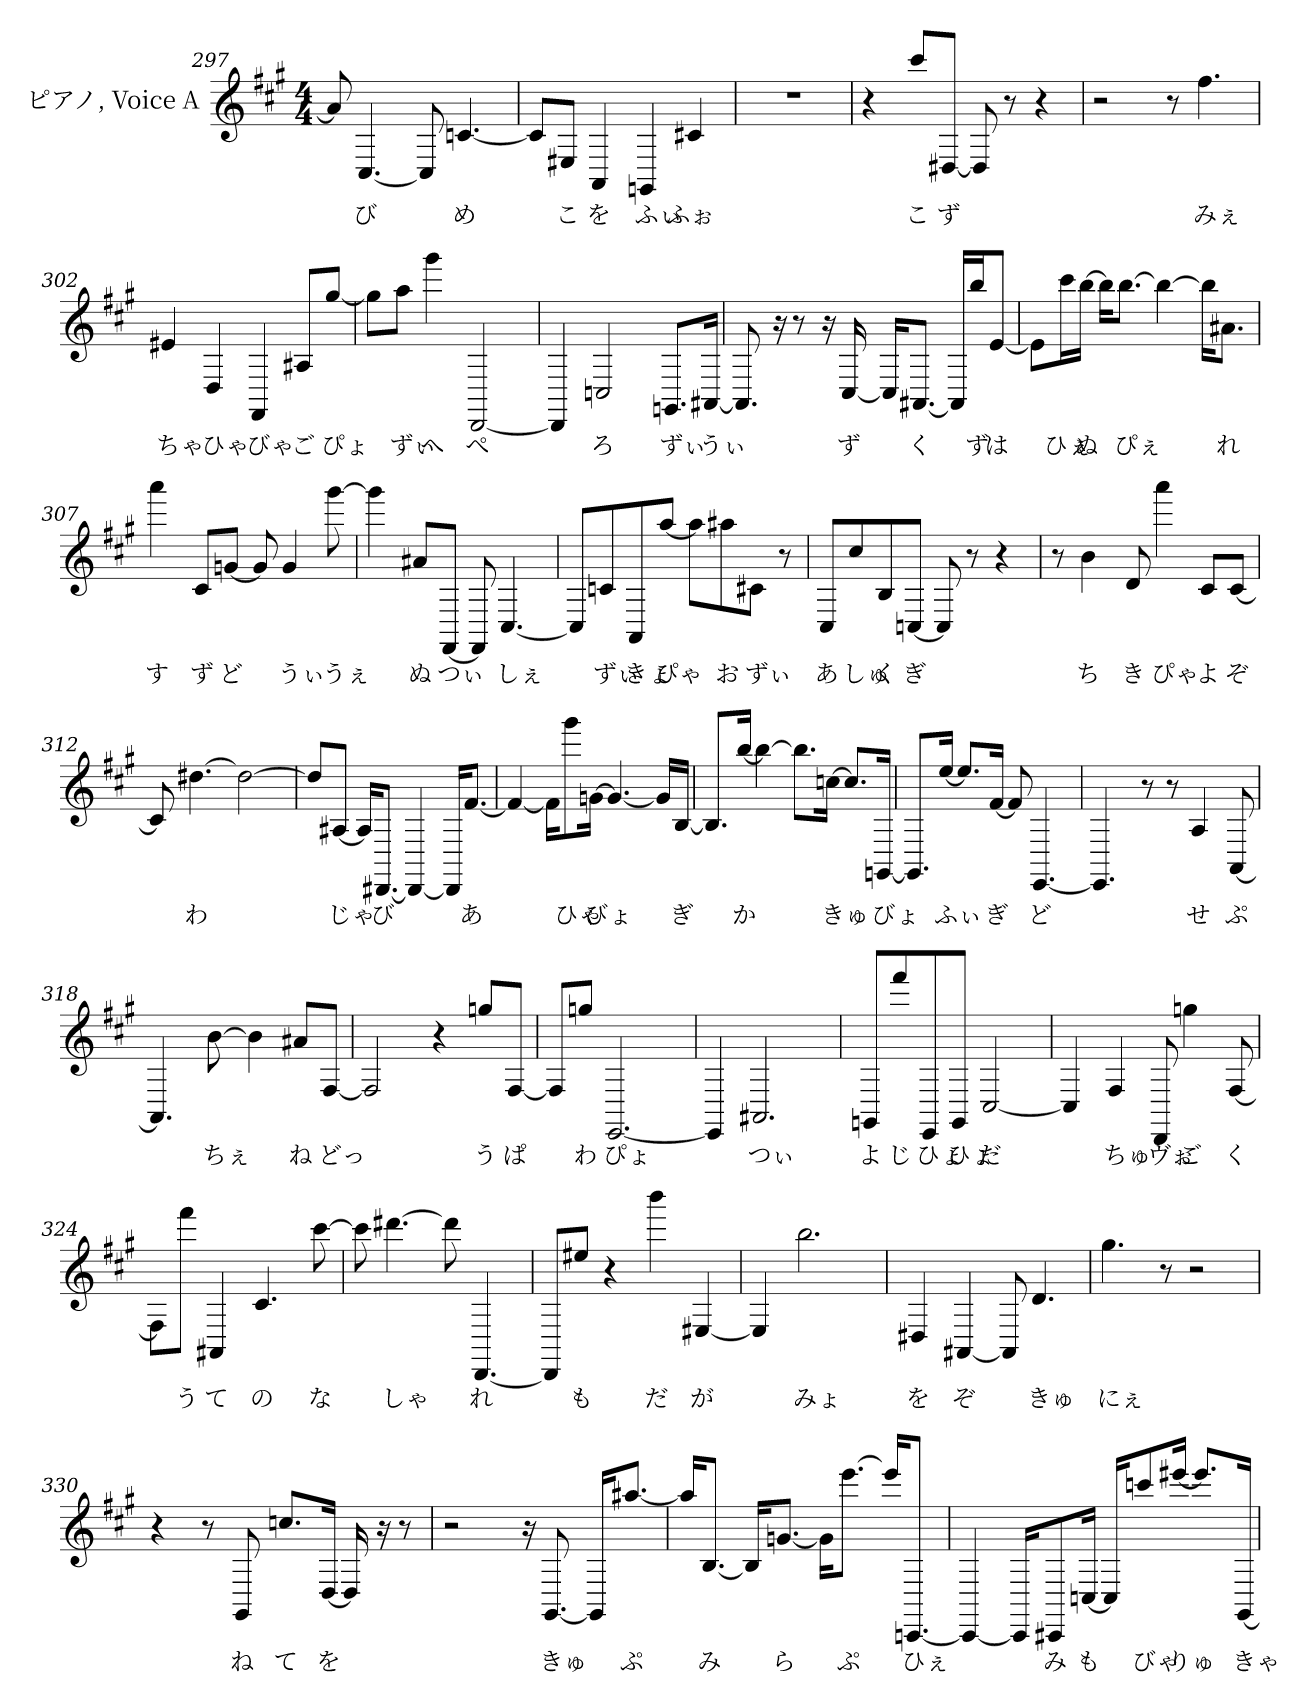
**kern	**text
*part1	*part1
*staff1	*staff1
*I"ピアノ, Voice A	*
*clefG2	*
*k[f#c#g#]	*
*M4/4	*
=297	=297
8a#/]	.
!	!LO:LY:b
[4.C#/	び
8C#/]	.
!	!LO:LY:b
[4.cn/	め
=298	=298
8c/L]	.
!	!LO:LY:b
8E#X/J	こ
!	!LO:LY:b
4AA/	を
!	!LO:LY:b
4GGn/	ふぃ
!	!LO:LY:b
4c#X/	ふぉ
=299	=299
1r	.
=300	=300
4r	.
!	!LO:LY:b
8ccc#/L	こ
!	!LO:LY:b
[8D#X/J	ず
8D#/]	.
8r	.
4r	.
=301	=301
2r	.
8r	.
!	!LO:LY:b
4.ff#\	みぇ
!!LO:LB:g=z
=302	=302
!	!LO:LY:b
4e#X/	ちゃ
!	!LO:LY:b
4D/	ひゃ
!	!LO:LY:b
4FF#/	びゃ
!	!LO:LY:b
8A#X/L	ご
!	!LO:LY:b
[8gg#/J	ぴょ
=303	=303
8gg#\L]	.
!	!LO:LY:b
8aa\J	ずぃ
!	!LO:LY:b
4ggg#\	へ
!	!LO:LY:b
[2DD/	ぺ
=304	=304
4DD/]	.
!	!LO:LY:b
2Cn/	ろ
!	!LO:LY:b
8.GGn/L	ずぃ
!	!LO:LY:b
[16AA#X/Jk	うぃ
=305	=305
8.AA#/]	.
16r	.
8r	.
16r	.
!	!LO:LY:b
[16C#/	ず
16C#/KL]	.
!	!LO:LY:b
[8.AA#X/J	く
16AA#/LL]	.
!	!LO:LY:b
16bb/J	ず
!	!LO:LY:b
[8e/J	は
!!LO:LB:g=z
=306	=306
8e\L]	.
!	!LO:LY:b
16ccc#\L	ひぇ
!	!LO:LY:b
[16bb\JJ	ぬ
16bb\KL]	.
!	!LO:LY:b
[8.bb\J	ぴぇ
4bb\_	.
16bb\KL]	.
!	!LO:LY:b
8.a#X\J	れ
=307	=307
!	!LO:LY:b
4aaa\	す
!	!LO:LY:b
8c#/L	ず
!	!LO:LY:b
[8gn/J	ど
8g/]	.
!	!LO:LY:b
4g/	うぃ
!	!LO:LY:b
[8ggg#\	うぇ
=308	=308
4ggg#\]	.
!	!LO:LY:b
8a#X/L	ぬ
!	!LO:LY:b
[8FF#/J	つぃ
8FF#/]	.
!	!LO:LY:b
[4.C#/	しぇ
=309	=309
8C#/L]	.
!	!LO:LY:b
8cn/	ずぃ
!	!LO:LY:b
8AA/	きょ
!	!LO:LY:b
[8aa/J	ぴゃ
8aa\L]	.
!	!LO:LY:b
8aa#X\	お
!	!LO:LY:b
8c#X\J	ずぃ
8r	.
!!LO:PB:g=z
=310	=310
!	!LO:LY:b
8C#/L	あ
!	!LO:LY:b
8cc#/	しゅ
!	!LO:LY:b
8B/	く
!	!LO:LY:b
[8Cn/J	ぎ
8C/]	.
8r	.
4r	.
=311	=311
8r	.
!	!LO:LY:b
4b\	ち
!	!LO:LY:b
8d/	き
!	!LO:LY:b
4aaa\	ぴゃ
!	!LO:LY:b
8c#/L	よ
!	!LO:LY:b
[8c#/J	ぞ
=312	=312
8c#/]	.
!	!LO:LY:b
[4.dd#X\	わ
2dd#\_	.
=313	=313
8dd#/L]	.
!	!LO:LY:b
[8A#X/J	じゃ
16A#/KL]	.
!	!LO:LY:b
[8.DD#X/J	び
4DD#/_	.
16DD#/KL]	.
!	!LO:LY:b
[8.f#/J	あ
=314	=314
4f#/_	.
16f#\KL]	.
!	!LO:LY:b
8ggg#\	ひゃ
!	!LO:LY:b
[16gn\Jk	びょ
4.g/_	.
16g/LL]	.
!	!LO:LY:b
[16B/JJ	ぎ
!!LO:LB:g=z
=315	=315
8.B/L]	.
!	!LO:LY:b
[16bb/Jk	か
4bb\_	.
8.bb\L]	.
!	!LO:LY:b
[16ccn\Jk	きゅ
8.cc/L]	.
!	!LO:LY:b
[16GGn/Jk	びょ
=316	=316
8.GG/L]	.
!	!LO:LY:b
[16ee/Jk	ふぃ
8.ee/L]	.
!	!LO:LY:b
[16f#/Jk	ぎ
8f#/]	.
!	!LO:LY:b
[4.EE/	ど
=317	=317
4.EE/]	.
8r	.
8r	.
!	!LO:LY:b
4A/	せ
!	!LO:LY:b
[8AA/	ぷ
=318	=318
4.AA/]	.
!	!LO:LY:b
[8b\	ちぇ
4b\]	.
!	!LO:LY:b
8a#X/L	ね
!	!LO:LY:b
[8F#/J	どっ
=319	=319
2F#/]	.
4r	.
!	!LO:LY:b
8ggn/L	う
!	!LO:LY:b
[8F#/J	ぱ
=320	=320
8F#/L]	.
!	!LO:LY:b
8ggn/J	わ
!	!LO:LY:b
[2.EE/	ぴょ
!!LO:LB:g=z
=321	=321
4EE/]	.
!	!LO:LY:b
2.AA#X/	つぃ
=322	=322
!	!LO:LY:b
8GGn/L	よ
!	!LO:LY:b
8fff#/	じ
!	!LO:LY:b
8EE/	ひょ
!	!LO:LY:b
8GG/J	ひょ
!	!LO:LY:b
[2C#/	だ
=323	=323
4C#/]	.
!	!LO:LY:b
4F#/	ちゅ
!	!LO:LY:b
8DD/	ヴぉ
!	!LO:LY:b
4ggn\	ご
!	!LO:LY:b
[8F#/	く
=324	=324
8F#\L]	.
!	!LO:LY:b
8fff#\J	う
!	!LO:LY:b
4AA#X/	て
!	!LO:LY:b
4.c#/	の
!	!LO:LY:b
[8ccc#\	な
=325	=325
8ccc#\]	.
!	!LO:LY:b
[4.ddd#X\	しゃ
8ddd#\]	.
!	!LO:LY:b
[4.DD/	れ
=326	=326
8DD/L]	.
!	!LO:LY:b
8ee#X/J	も
4r	.
!	!LO:LY:b
4bbb\	だ
!	!LO:LY:b
[4E#X/	が
=327	=327
4E#/]	.
!	!LO:LY:b
2.bb\	みょ
!!LO:LB:g=z
=328	=328
!	!LO:LY:b
4D#X/	を
!	!LO:LY:b
[4AA#X/	ぞ
8AA#/]	.
!	!LO:LY:b
4.d/	きゅ
=329	=329
!	!LO:LY:b
4.gg#\	にぇ
8r	.
2r	.
=330	=330
4r	.
8r	.
!	!LO:LY:b
8GG#/	ね
!	!LO:LY:b
8.ccn/L	て
!	!LO:LY:b
[16D/Jk	を
16D/]	.
16r	.
8r	.
=331	=331
2r	.
16r	.
!	!LO:LY:b
[8.GG#/	きゅ
16GG#/KL]	.
!	!LO:LY:b
[8.aa#X/J	ぷ
=332	=332
16aa#/KL]	.
!	!LO:LY:b
[8.B/J	み
16B/KL]	.
!	!LO:LY:b
[8.gn/J	ら
16g\KL]	.
!	!LO:LY:b
[8.eee\J	ぷ
16eee/KL]	.
!	!LO:LY:b
[8.CCn/J	ひぇ
!!LO:LB:g=z
=333	=333
4CC/_	.
16CC/KL]	.
!	!LO:LY:b
8CC#X/	み
!	!LO:LY:b
[16Cn/Jk	も
16C/KL]	.
!	!LO:LY:b
8cccn/	びゃ
!	!LO:LY:b
[16eee#X/Jk	りゅ
8.eee#/L]	.
!	!LO:LY:b
[16GG#/Jk	きゃ
=	=
*-	*-
